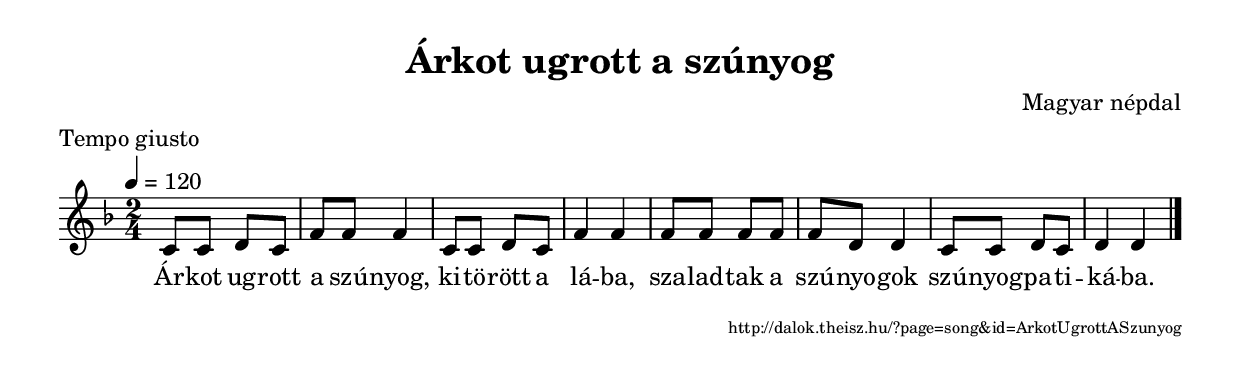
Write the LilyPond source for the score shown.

\version "2.10.33"


\header {
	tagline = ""	title = "Árkot ugrott a szúnyog"
	composer = "Magyar népdal"
	meter = "Tempo giusto"
}

VoiceA = { \key d \minor \override Staff.TimeSignature #'style = #'()  \time 2/4 \tempo 4=120
	\relative f' { c8 c d c f f f4
c8 c d c f4 f
f8 f f f f d d4
c8 c d c d4 d \bar "|."
	}
}
SplitLyricsA = \lyricmode { 
Ár -- kot ug -- rott a szú -- nyog,
ki -- tö -- rött a lá -- ba,
sza -- lad -- tak a szú -- nyo -- gok
szú -- nyog -- pa -- ti -- ká -- ba.
}
\score {
	<<
		\context Voice = songStaff { \VoiceA }
		\lyricsto "songStaff" \new Lyrics \SplitLyricsA
	>>
	\layout {
		indent = #0
	}
}

\score {
	<<
		\context Voice = songStaff { \VoiceA }
	>>
	\midi {
	}
}

\markup { \fill-line { \hspace #1 \super http://dalok.theisz.hu/?page=song&id=ArkotUgrottASzunyog } }

\paper {
}
